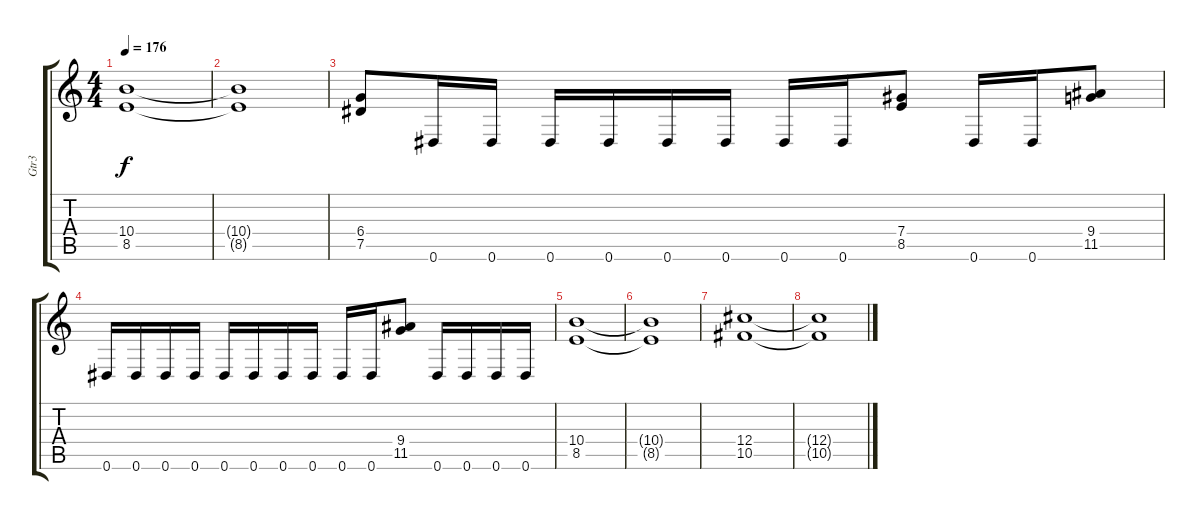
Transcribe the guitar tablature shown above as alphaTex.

\track ("Gtr3" "Gtr3") {instrument overdrivenguitar}
\staff {score tabs}
\tuning (Eb4 Bb3 Gb3 Db3 Ab2 Eb2) {hide}
\ts (4 4)
\tempo 176
\clef g2
\ks c
(10.4 8.5).1{dy f} |
(10.4{t} 8.5{t}).1 |
(6.4 7.5).8 0.6.16 0.6.16 0.6.16 0.6.16 0.6.16 0.6.16 0.6.16 0.6.16 (7.4 8.5).8 0.6.16 0.6.16 (9.4 11.5).8 |
0.6.16 0.6.16 0.6.16 0.6.16 0.6.16 0.6.16 0.6.16 0.6.16 0.6.16 0.6.16 (9.4 11.5).8 0.6.16 0.6.16 0.6.16 0.6.16 |
(10.4 8.5).1 |
(10.4{t} 8.5{t}).1 |
(12.4 10.5).1 |
(12.4{t} 10.5{t}).1
